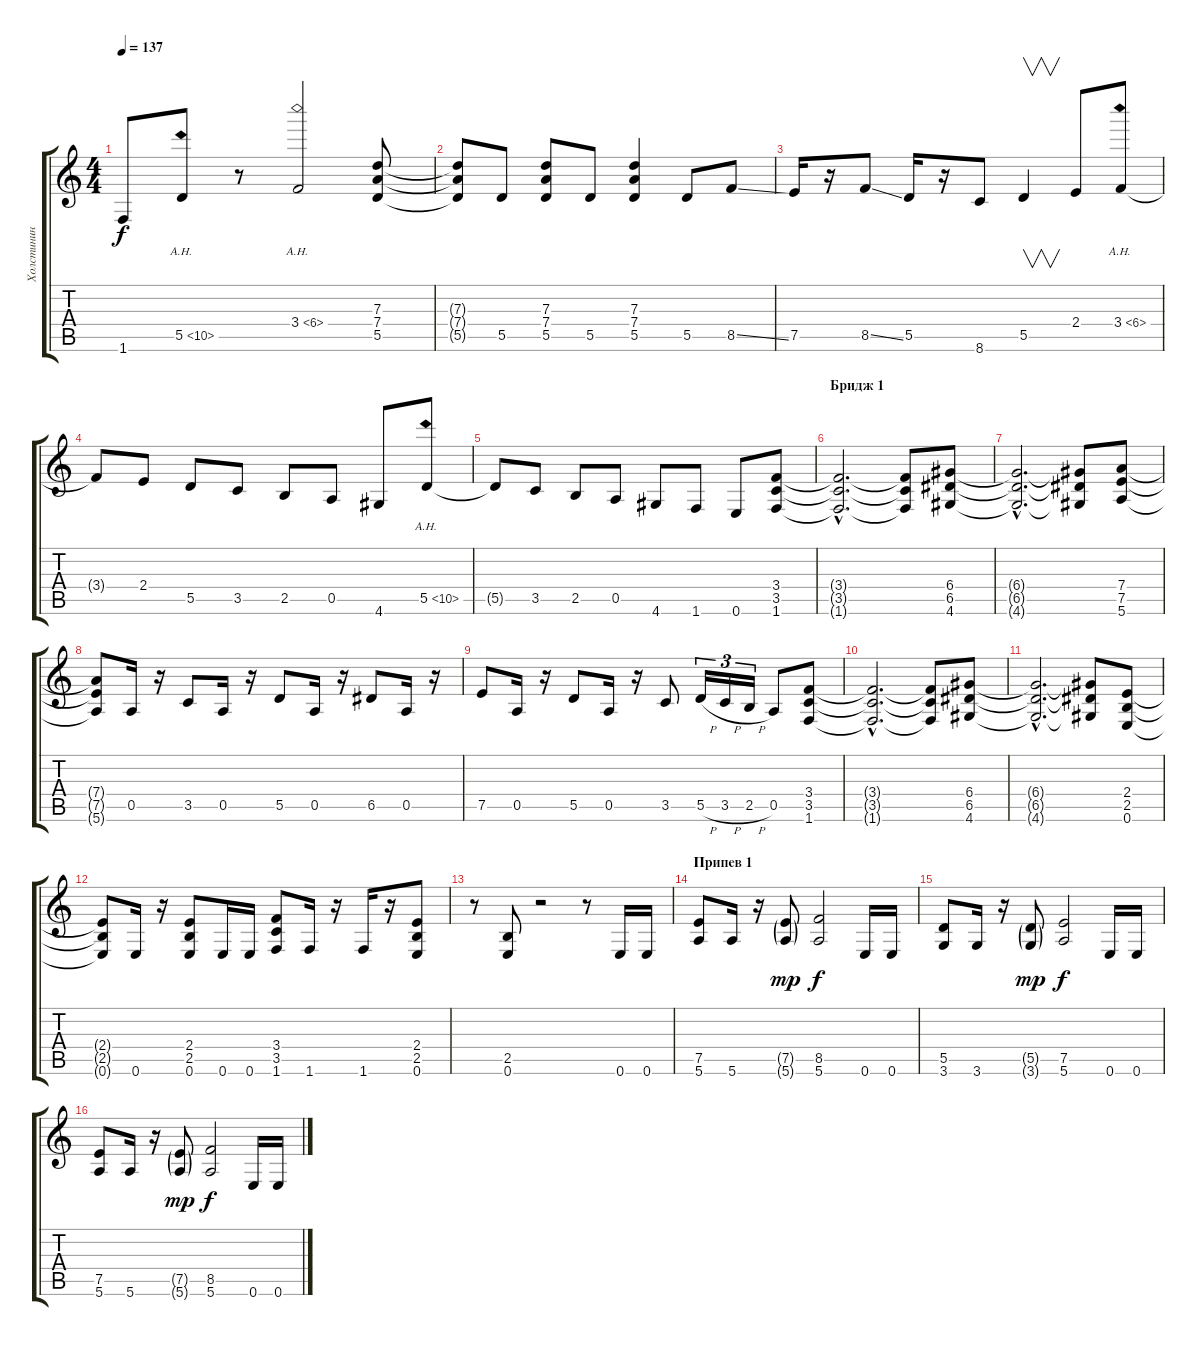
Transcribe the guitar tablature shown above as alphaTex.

\track ("Холстинин" "Холстинин") {instrument overdrivenguitar}
\staff {score tabs}
\tuning (E4 B3 G3 D3 A2 E2) {hide}
\ts (4 4)
\tempo 137
\clef g2
\ks c
1.6.8{dy f} 5.5{ah 5}.8 r.8 3.4{ah 3}.2 (7.3 7.4 5.5).8 |
(7.3{t} 7.4{t} 5.5{t}).8 5.5.8 (7.3 7.4 5.5).8 5.5.8 (7.3 7.4 5.5).4 5.5.8 8.5{ss}.8 |
7.5.16 r.16 8.5{ss}.8 5.5.16 r.16 8.6.8 5.5.4{v} 2.4.8 3.4{ah 3}.8 |
3.4{t}.8 2.4.8 5.5.8 3.5.8 2.5.8 0.5.8 4.6.8 5.5{ah 5}.8 |
5.5{t}.8 3.5.8 2.5.8 0.5.8 4.6.8 1.6.8 0.6.8 (3.4 3.5 1.6).8 |
\section ("" "Бридж 1")
(3.4{hac t} 3.5{hac t} 1.6{hac t}).2{d} (3.4{t} 3.5{t} 1.6{t}).8 (6.4 6.5 4.6).8 |
(6.4{hac t} 6.5{hac t} 4.6{hac t}).2{d} (6.4{t} 6.5{t} 4.6{t}).8 (7.4 7.5 5.6).8 |
(7.4{t} 7.5{t} 5.6{t}).8 0.5.16 r.16 3.5.8 0.5.16 r.16 5.5.8 0.5.16 r.16 6.5.8 0.5.16 r.16 |
7.5.8 0.5.16 r.16 5.5.8 0.5.16 r.16 3.5.8 5.5{h}.16{tu (3 2)} 3.5{h}.16{tu (3 2)} 2.5{h}.16{tu (3 2)} 0.5.8 (3.4 3.5 1.6).8 |
(3.4{hac t} 3.5{hac t} 1.6{hac t}).2{d} (3.4{t} 3.5{t} 1.6{t}).8 (6.4 6.5 4.6).8 |
(6.4{hac t} 6.5{hac t} 4.6{hac t}).2{d} (6.4{t} 6.5{t} 4.6{t}).8 (2.4 2.5 0.6).8 |
(2.4{t} 2.5{t} 0.6{t}).8 0.6.16 r.16 (2.4 2.5 0.6).8 0.6.16 0.6.16 (3.4 3.5 1.6).8 1.6.16 r.16 1.6.16 r.16 (2.4 2.5 0.6).8 |
r.8 (2.5 0.6).8 r.2 r.8 0.6.16 0.6.16 |
\section ("" "Припев 1")
(7.5 5.6).8 5.6.16 r.16 (7.5{g} 5.6{g}).8{dy mp} (8.5 5.6).2{dy f} 0.6.16 0.6.16 |
(5.5 3.6).8 3.6.16 r.16 (5.5{g} 3.6{g}).8{dy mp} (7.5 5.6).2{dy f} 0.6.16 0.6.16 |
(7.5 5.6).8 5.6.16 r.16 (7.5{g} 5.6{g}).8{dy mp} (8.5 5.6).2{dy f} 0.6.16 0.6.16
